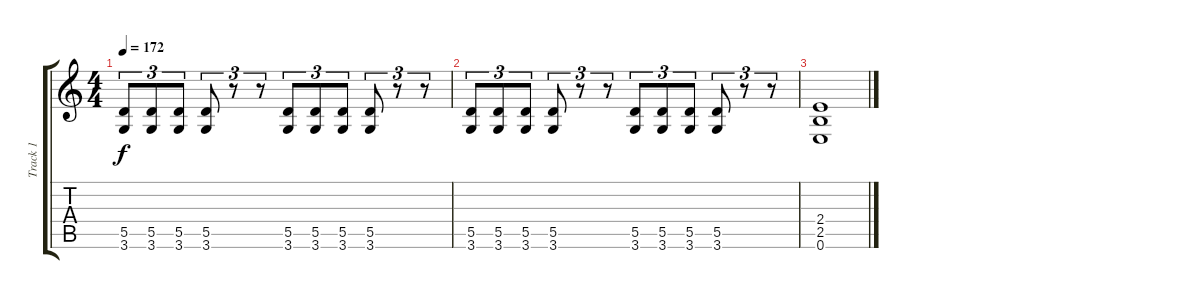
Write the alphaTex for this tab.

\track ("Track 1" "Track 1") {instrument overdrivenguitar}
\staff {score tabs}
\tuning (E4 B3 G3 D3 A2 E2) {hide}
\ts (4 4)
\tempo 172
\clef g2
\ks c
(5.5 3.6).8{tu (3 2) dy f} (5.5 3.6).8{tu (3 2)} (5.5 3.6).8{tu (3 2)} (5.5 3.6).8{tu (3 2)} r.8{tu (3 2)} r.8{tu (3 2)} (5.5 3.6).8{tu (3 2)} (5.5 3.6).8{tu (3 2)} (5.5 3.6).8{tu (3 2)} (5.5 3.6).8{tu (3 2)} r.8{tu (3 2)} r.8{tu (3 2)} |
(5.5 3.6).8{tu (3 2)} (5.5 3.6).8{tu (3 2)} (5.5 3.6).8{tu (3 2)} (5.5 3.6).8{tu (3 2)} r.8{tu (3 2)} r.8{tu (3 2)} (5.5 3.6).8{tu (3 2)} (5.5 3.6).8{tu (3 2)} (5.5 3.6).8{tu (3 2)} (5.5 3.6).8{tu (3 2)} r.8{tu (3 2)} r.8{tu (3 2)} |
(2.4 2.5 0.6).1
